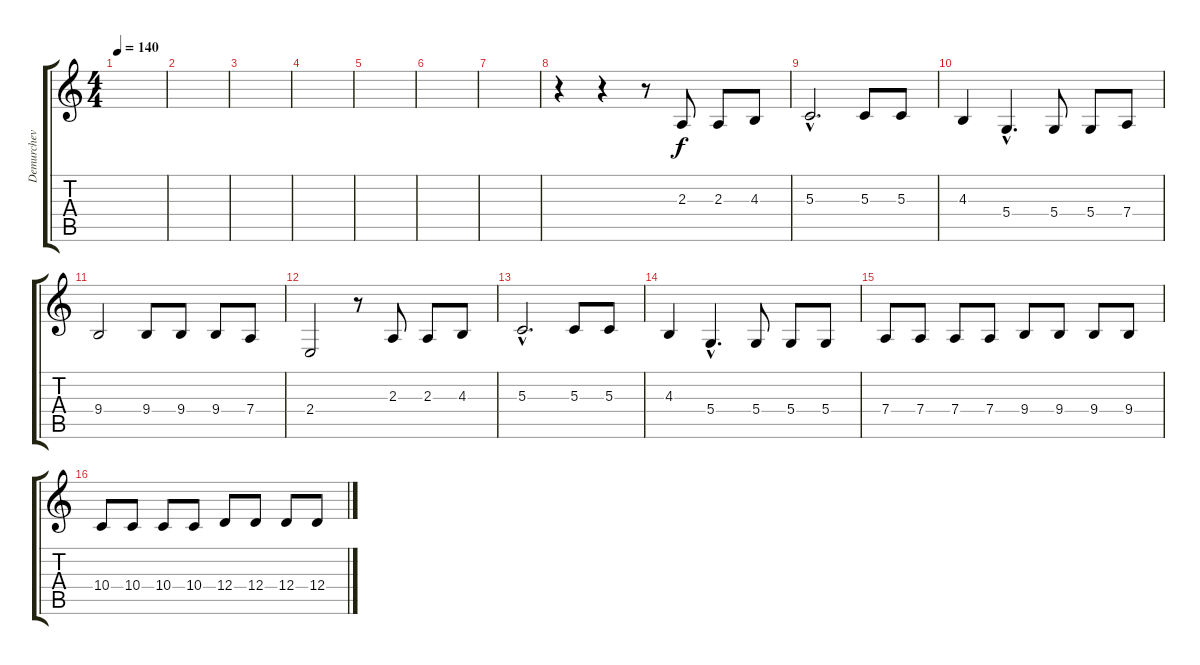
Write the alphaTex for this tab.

\track ("Demurchev Sasha (VOX)" "Demurchev ") {instrument reedorgan}
\staff {score tabs}
\tuning (E4 B3 G3 D3 A2 E2) {hide}
\ts (4 4)
\tempo 140
\clef g2
\ks c
|
|
|
|
|
|
|
r.4 r.4 r.8 2.3.8 2.3.8 4.3.8 |
5.3{hac}.2{d} 5.3.8 5.3.8 |
4.3.4 5.4{hac}.4{d} 5.4.8 5.4.8 7.4.8 |
9.4.2 9.4.8 9.4.8 9.4.8 7.4.8 |
2.4.2 r.8 2.3.8 2.3.8 4.3.8 |
5.3{hac}.2{d} 5.3.8 5.3.8 |
4.3.4 5.4{hac}.4{d} 5.4.8 5.4.8 5.4.8 |
7.4.8 7.4.8 7.4.8 7.4.8 9.4.8 9.4.8 9.4.8 9.4.8 |
10.4.8 10.4.8 10.4.8 10.4.8 12.4.8 12.4.8 12.4.8 12.4.8
